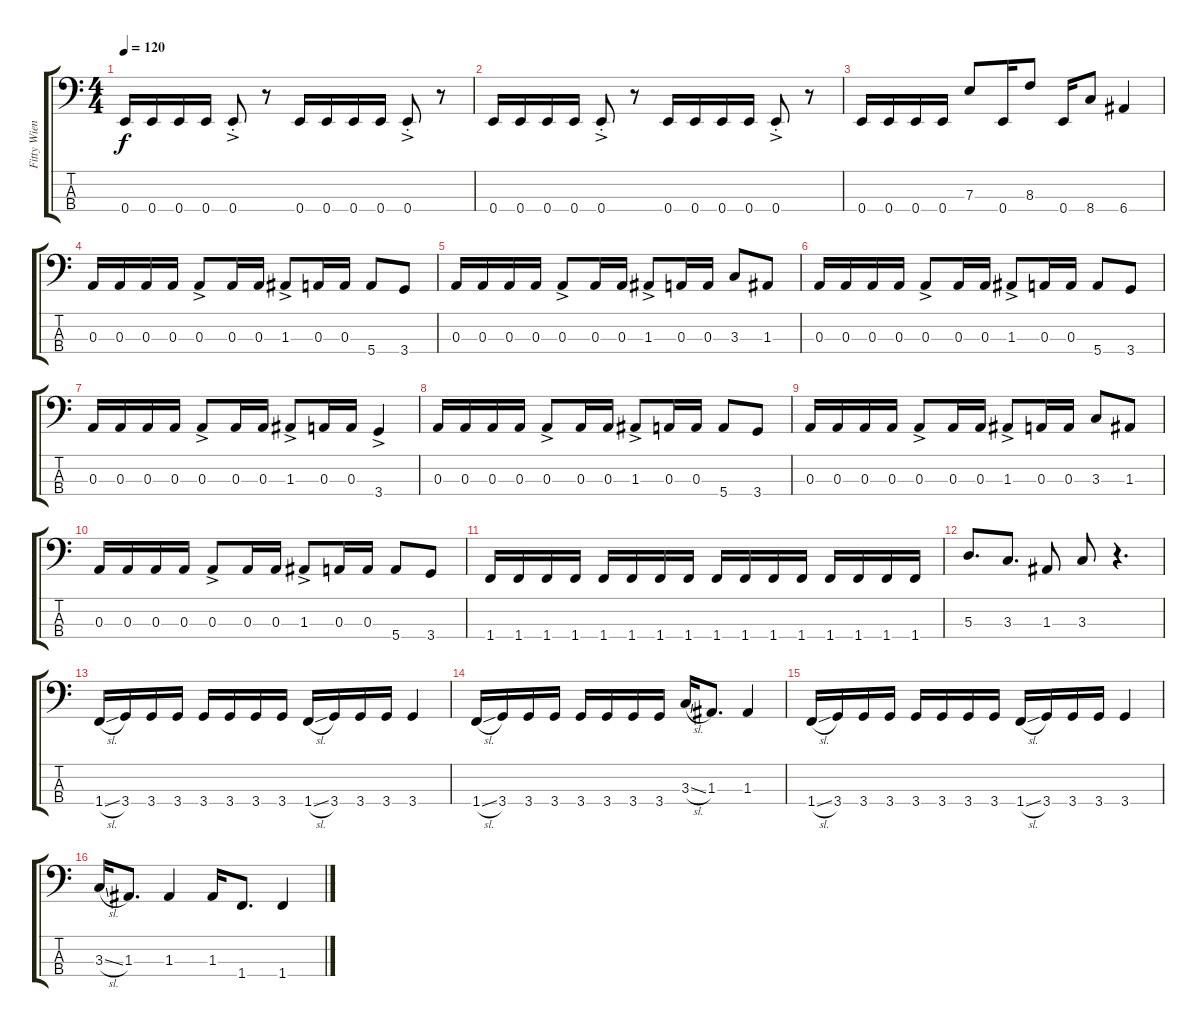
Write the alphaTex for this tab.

\track ("Fitty Wienhold" "Fitty Wien") {instrument electricbassfinger}
\staff {score tabs}
\tuning (G2 D2 A1 E1) {hide}
\ts (4 4)
\tempo 120
\clef f4
\ks c
0.4.16{dy f} 0.4.16 0.4.16 0.4.16 0.4{ac st}.8 r.8 0.4.16 0.4.16 0.4.16 0.4.16 0.4{ac st}.8 r.8 |
0.4.16 0.4.16 0.4.16 0.4.16 0.4{ac st}.8 r.8 0.4.16 0.4.16 0.4.16 0.4.16 0.4{ac st}.8 r.8 |
0.4.16 0.4.16 0.4.16 0.4.16 7.3.8 0.4.16 8.3.8 0.4.16 8.4.8 6.4.4 |
0.3.16 0.3.16 0.3.16 0.3.16 0.3{ac}.8 0.3.16 0.3.16 1.3{ac}.8 0.3.16 0.3.16 5.4.8 3.4.8 |
0.3.16 0.3.16 0.3.16 0.3.16 0.3{ac}.8 0.3.16 0.3.16 1.3{ac}.8 0.3.16 0.3.16 3.3.8 1.3.8 |
0.3.16 0.3.16 0.3.16 0.3.16 0.3{ac}.8 0.3.16 0.3.16 1.3{ac}.8 0.3.16 0.3.16 5.4.8 3.4.8 |
0.3.16 0.3.16 0.3.16 0.3.16 0.3{ac}.8 0.3.16 0.3.16 1.3{ac}.8 0.3.16 0.3.16 3.4{ac}.4 |
0.3.16 0.3.16 0.3.16 0.3.16 0.3{ac}.8 0.3.16 0.3.16 1.3{ac}.8 0.3.16 0.3.16 5.4.8 3.4.8 |
0.3.16 0.3.16 0.3.16 0.3.16 0.3{ac}.8 0.3.16 0.3.16 1.3{ac}.8 0.3.16 0.3.16 3.3.8 1.3.8 |
0.3.16 0.3.16 0.3.16 0.3.16 0.3{ac}.8 0.3.16 0.3.16 1.3{ac}.8 0.3.16 0.3.16 5.4.8 3.4.8 |
1.4.16 1.4.16 1.4.16 1.4.16 1.4.16 1.4.16 1.4.16 1.4.16 1.4.16 1.4.16 1.4.16 1.4.16 1.4.16 1.4.16 1.4.16 1.4.16 |
5.3.8{d} 3.3.8{d} 1.3.8 3.3.8 r.4{d} |
1.4{sl}.16 3.4.16 3.4.16 3.4.16 3.4.16 3.4.16 3.4.16 3.4.16 1.4{sl}.16 3.4.16 3.4.16 3.4.16 3.4.4 |
1.4{sl}.16 3.4.16 3.4.16 3.4.16 3.4.16 3.4.16 3.4.16 3.4.16 3.3{sl}.16 1.3.8{d} 1.3.4 |
1.4{sl}.16 3.4.16 3.4.16 3.4.16 3.4.16 3.4.16 3.4.16 3.4.16 1.4{sl}.16 3.4.16 3.4.16 3.4.16 3.4.4 |
3.3{sl}.16 1.3.8{d} 1.3.4 1.3.16 1.4.8{d} 1.4.4
